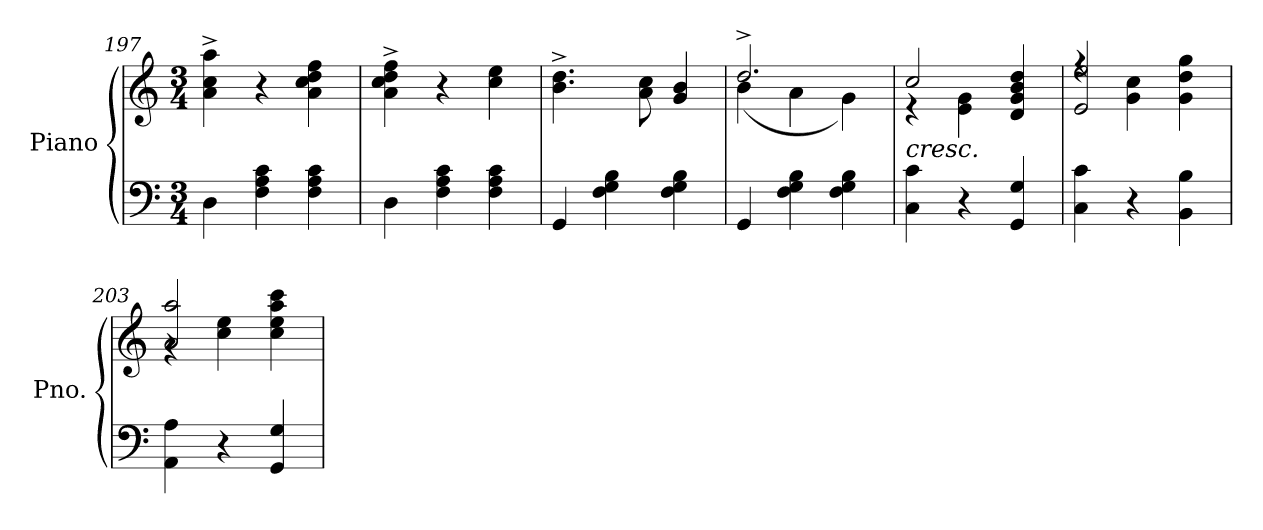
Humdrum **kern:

**kern	**kern
*part1	*part1
*staff2	*staff1
*I"Piano	*
*I'Pno.	*
*clefF4	*clefG2
*k[]	*k[]
*M3/4	*M3/4
=197	=197
4D\	4a\^ 4cc\^ 4aa\^
4F\ 4A\ 4c\	4r
4F\ 4A\ 4c\	4a\ 4cc\ 4dd\ 4ff\
=198	=198
4D\	4a\^ 4cc\^ 4dd\^ 4ff\^
4F\ 4A\ 4c\	4r
4F\ 4A\ 4c\	4cc\ 4ee\
!!LO:LB:g=z
=199	=199
4GG/	4.b\^ 4.dd\^
4F\ 4G\ 4B\	.
.	8a\ 8cc\
4F\ 4G\ 4B\	4g/ 4b/
=200	=200
*	*^
4GG/	2.dd^/	(<4b\
4F\ 4G\ 4B\	.	4a\
4F\ 4G\ 4B\	.	4g\)
=201	=201	=201
!LO:TX:a:i:t=cresc.	!	!
4C\ 4c\	2cc/	4r
4r	.	4e\ 4g\
4GG/ 4G/	4d/ 4g/ 4b/ 4dd/	4ryy
=202	=202	=202
4C\ 4c\	2e/ 2ee/	4rff
4r	.	4g\ 4cc\
4BB\ 4B\	4g\ 4dd\ 4gg\	4ryy
=203	=203	=203
4AA\ 4A\	2a/ 2aa/	4rg
4r	.	4cc\ 4ee\
4GG/ 4G/	4cc\ 4ee\ 4aa\ 4ccc\	4ryy
*	*v	*v
=	=
*-	*-
